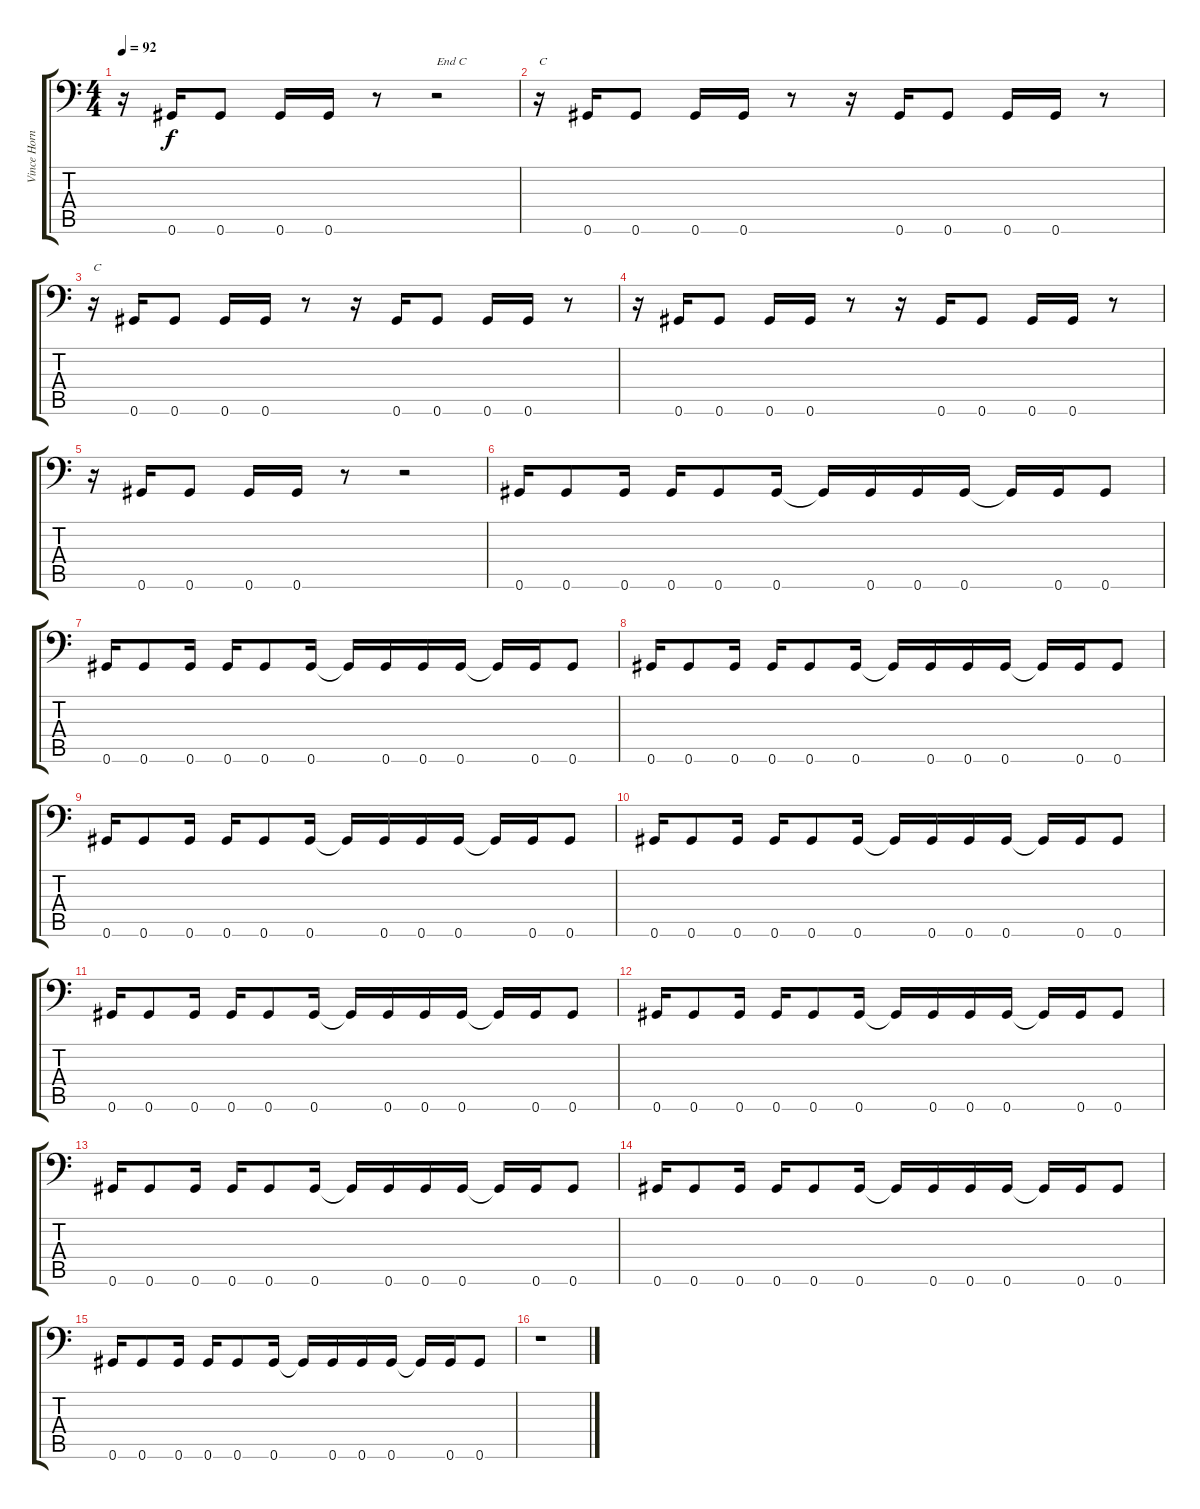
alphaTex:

\track ("Vince Hornsby - Bass" "Vince Horn") {instrument electricbasspick}
\staff {score tabs}
\tuning (Eb4 Bb3 Gb3 Db3 Ab2 Ab1) {hide}
\ts (4 4)
\tempo 92
\clef f4
\ks c
r.16{dy f} 0.6.16 0.6.8 0.6.16 0.6.16 r.8 r.2{txt "End C"} |
r.16{txt "C"} 0.6.16 0.6.8 0.6.16 0.6.16 r.8 r.16 0.6.16 0.6.8 0.6.16 0.6.16 r.8 |
r.16{txt "C"} 0.6.16 0.6.8 0.6.16 0.6.16 r.8 r.16 0.6.16 0.6.8 0.6.16 0.6.16 r.8 |
r.16 0.6.16 0.6.8 0.6.16 0.6.16 r.8 r.16 0.6.16 0.6.8 0.6.16 0.6.16 r.8 |
r.16 0.6.16 0.6.8 0.6.16 0.6.16 r.8 r.2 |
0.6.16 0.6.8 0.6.16 0.6.16 0.6.8 0.6.16 0.6{t}.16 0.6.16 0.6.16 0.6.16 0.6{t}.16 0.6.16 0.6.8 |
0.6.16 0.6.8 0.6.16 0.6.16 0.6.8 0.6.16 0.6{t}.16 0.6.16 0.6.16 0.6.16 0.6{t}.16 0.6.16 0.6.8 |
0.6.16 0.6.8 0.6.16 0.6.16 0.6.8 0.6.16 0.6{t}.16 0.6.16 0.6.16 0.6.16 0.6{t}.16 0.6.16 0.6.8 |
0.6.16 0.6.8 0.6.16 0.6.16 0.6.8 0.6.16 0.6{t}.16 0.6.16 0.6.16 0.6.16 0.6{t}.16 0.6.16 0.6.8 |
0.6.16 0.6.8 0.6.16 0.6.16 0.6.8 0.6.16 0.6{t}.16 0.6.16 0.6.16 0.6.16 0.6{t}.16 0.6.16 0.6.8 |
0.6.16 0.6.8 0.6.16 0.6.16 0.6.8 0.6.16 0.6{t}.16 0.6.16 0.6.16 0.6.16 0.6{t}.16 0.6.16 0.6.8 |
0.6.16 0.6.8 0.6.16 0.6.16 0.6.8 0.6.16 0.6{t}.16 0.6.16 0.6.16 0.6.16 0.6{t}.16 0.6.16 0.6.8 |
0.6.16 0.6.8 0.6.16 0.6.16 0.6.8 0.6.16 0.6{t}.16 0.6.16 0.6.16 0.6.16 0.6{t}.16 0.6.16 0.6.8 |
0.6.16 0.6.8 0.6.16 0.6.16 0.6.8 0.6.16 0.6{t}.16 0.6.16 0.6.16 0.6.16 0.6{t}.16 0.6.16 0.6.8 |
0.6.16 0.6.8 0.6.16 0.6.16 0.6.8 0.6.16 0.6{t}.16 0.6.16 0.6.16 0.6.16 0.6{t}.16 0.6.16 0.6.8 |
r.1
